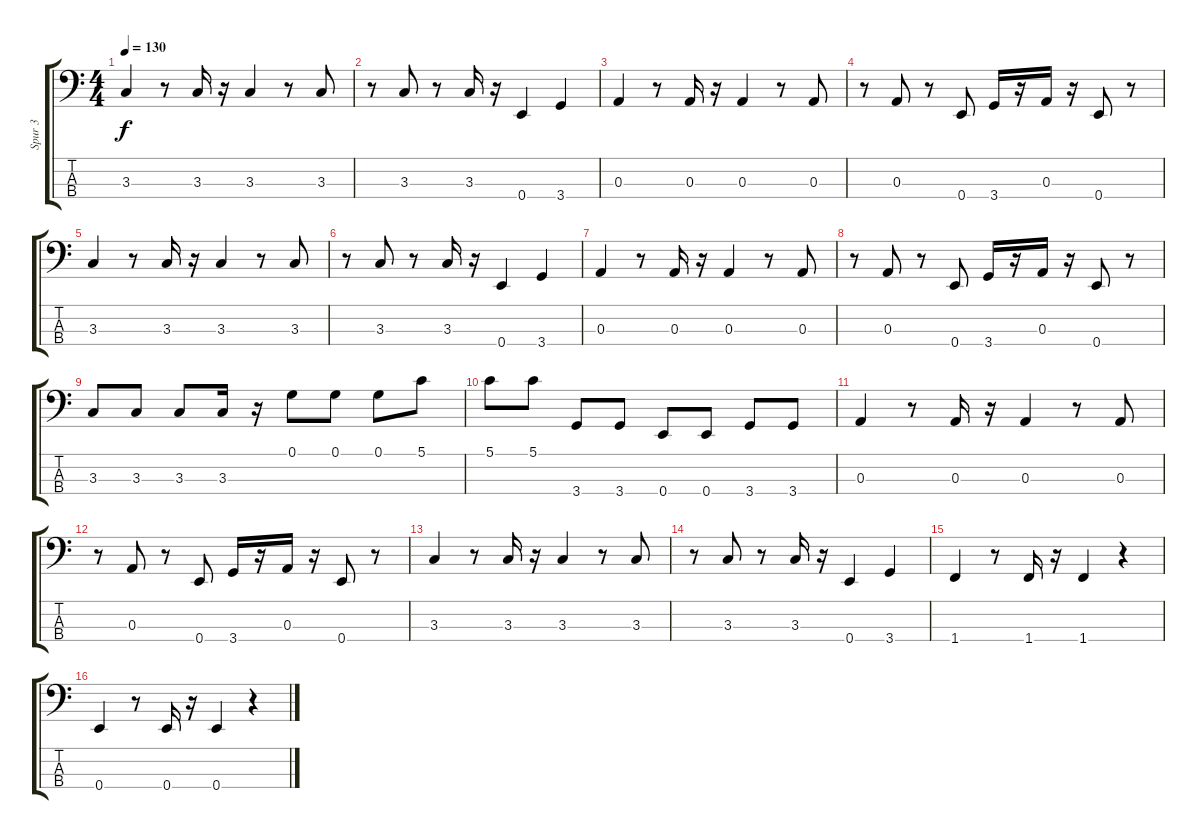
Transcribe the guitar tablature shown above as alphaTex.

\track ("Spur 3" "Spur 3") {instrument fretlessbass}
\staff {score tabs}
\tuning (G2 D2 A1 E1) {hide}
\ts (4 4)
\tempo 130
\clef f4
\ks c
3.3.4{dy f} r.8 3.3.16 r.16 3.3.4 r.8 3.3.8 |
r.8 3.3.8 r.8 3.3.16 r.16 0.4.4 3.4.4 |
0.3.4 r.8 0.3.16 r.16 0.3.4 r.8 0.3.8 |
r.8 0.3.8 r.8 0.4.8 3.4.16 r.16 0.3.16 r.16 0.4.8 r.8 |
3.3.4 r.8 3.3.16 r.16 3.3.4 r.8 3.3.8 |
r.8 3.3.8 r.8 3.3.16 r.16 0.4.4 3.4.4 |
0.3.4 r.8 0.3.16 r.16 0.3.4 r.8 0.3.8 |
r.8 0.3.8 r.8 0.4.8 3.4.16 r.16 0.3.16 r.16 0.4.8 r.8 |
3.3.8 3.3.8 3.3.8 3.3.16 r.16 0.1.8 0.1.8 0.1.8 5.1.8 |
5.1.8 5.1.8 3.4.8 3.4.8 0.4.8 0.4.8 3.4.8 3.4.8 |
0.3.4 r.8 0.3.16 r.16 0.3.4 r.8 0.3.8 |
r.8 0.3.8 r.8 0.4.8 3.4.16 r.16 0.3.16 r.16 0.4.8 r.8 |
3.3.4 r.8 3.3.16 r.16 3.3.4 r.8 3.3.8 |
r.8 3.3.8 r.8 3.3.16 r.16 0.4.4 3.4.4 |
1.4.4 r.8 1.4.16 r.16 1.4.4 r.4 |
0.4.4 r.8 0.4.16 r.16 0.4.4 r.4
